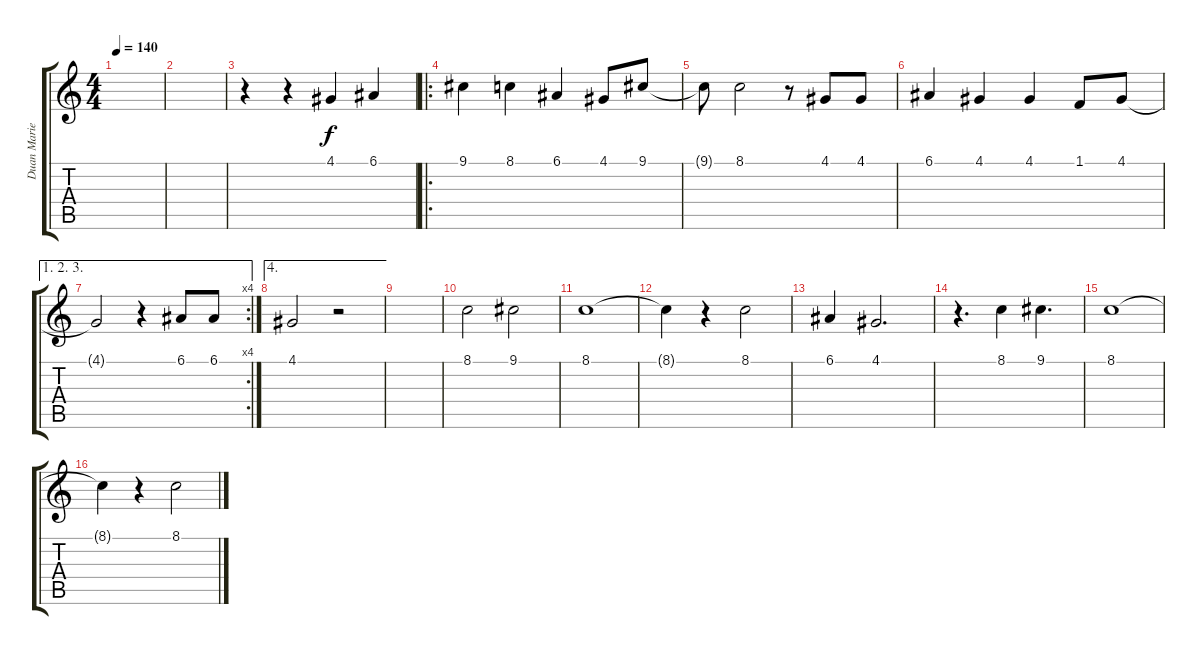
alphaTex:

\track ("Duan Marie" "Duan Marie") {solo instrument synthvoice}
\staff {score tabs}
\tuning (E4 B3 G3 D3 A2 E2) {hide}
\ts (4 4)
\tempo 140
\clef g2
\ks c
|
|
r.4 r.4 4.1.4 6.1.4 |
\ro
9.1.4 8.1.4 6.1.4 4.1.8 9.1.8 |
9.1{t}.8 8.1.2 r.8 4.1.8 4.1.8 |
6.1.4 4.1.4 4.1.4 1.1.8 4.1.8 |
\ae (1 2 3)
\rc 4
4.1{t}.2 r.4 6.1.8 6.1.8 |
\ae 4
4.1.2 r.2 |
|
8.1.2 9.1.2 |
8.1.1 |
8.1{t}.4 r.4 8.1.2 |
6.1.4 4.1.2{d} |
r.4{d} 8.1.4 9.1.4{d} |
8.1.1 |
8.1{t}.4 r.4 8.1.2
